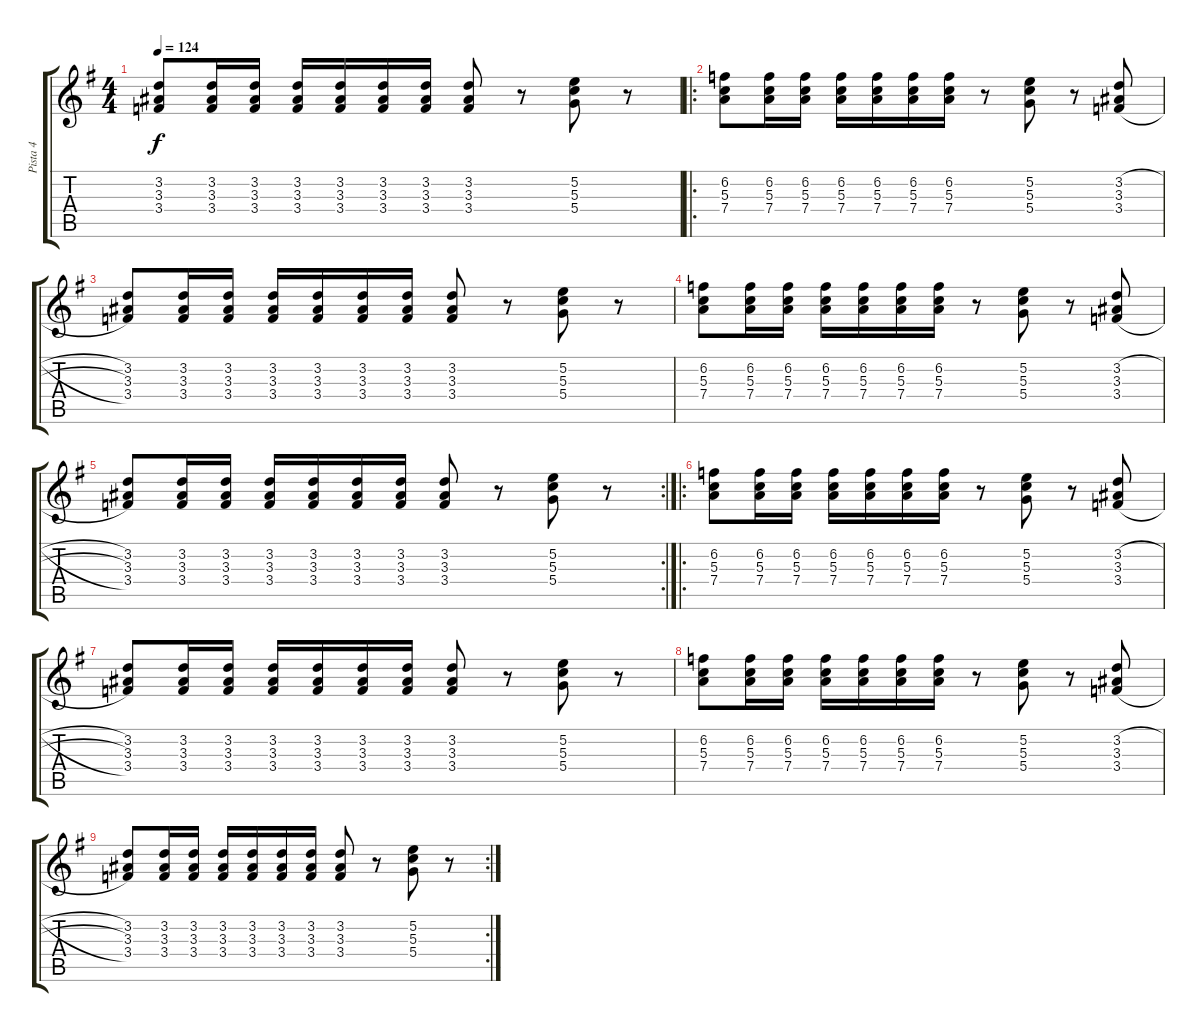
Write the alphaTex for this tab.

\track ("Pista 4" "Pista 4") {instrument electricguitarjazz}
\staff {score tabs}
\tuning (E4 B3 G3 D3 A2 E2) {hide}
\ts (4 4)
\tempo 124
\clef g2
\ks g
(3.2 3.3 3.4).8{dy f} (3.2 3.3 3.4).16 (3.2 3.3 3.4).16 (3.2 3.3 3.4).16 (3.2 3.3 3.4).16 (3.2 3.3 3.4).16 (3.2 3.3 3.4).16 (3.2 3.3 3.4).8 r.8 (5.2 5.3 5.4).8 r.8 |
\ro
(6.2 5.3 7.4).8 (6.2 5.3 7.4).16 (6.2 5.3 7.4).16 (6.2 5.3 7.4).16 (6.2 5.3 7.4).16 (6.2 5.3 7.4).16 (6.2 5.3 7.4).16 r.8 (5.2 5.3 5.4).8 r.8 (3.2{h} 3.3{h} 3.4{h}).8 |
(3.2 3.3 3.4).8 (3.2 3.3 3.4).16 (3.2 3.3 3.4).16 (3.2 3.3 3.4).16 (3.2 3.3 3.4).16 (3.2 3.3 3.4).16 (3.2 3.3 3.4).16 (3.2 3.3 3.4).8 r.8 (5.2 5.3 5.4).8 r.8 |
(6.2 5.3 7.4).8 (6.2 5.3 7.4).16 (6.2 5.3 7.4).16 (6.2 5.3 7.4).16 (6.2 5.3 7.4).16 (6.2 5.3 7.4).16 (6.2 5.3 7.4).16 r.8 (5.2 5.3 5.4).8 r.8 (3.2{h} 3.3{h} 3.4{h}).8 |
\rc 2
(3.2 3.3 3.4).8 (3.2 3.3 3.4).16 (3.2 3.3 3.4).16 (3.2 3.3 3.4).16 (3.2 3.3 3.4).16 (3.2 3.3 3.4).16 (3.2 3.3 3.4).16 (3.2 3.3 3.4).8 r.8 (5.2 5.3 5.4).8 r.8 |
\ro
(6.2 5.3 7.4).8 (6.2 5.3 7.4).16 (6.2 5.3 7.4).16 (6.2 5.3 7.4).16 (6.2 5.3 7.4).16 (6.2 5.3 7.4).16 (6.2 5.3 7.4).16 r.8 (5.2 5.3 5.4).8 r.8 (3.2{h} 3.3{h} 3.4{h}).8 |
(3.2 3.3 3.4).8 (3.2 3.3 3.4).16 (3.2 3.3 3.4).16 (3.2 3.3 3.4).16 (3.2 3.3 3.4).16 (3.2 3.3 3.4).16 (3.2 3.3 3.4).16 (3.2 3.3 3.4).8 r.8 (5.2 5.3 5.4).8 r.8 |
(6.2 5.3 7.4).8 (6.2 5.3 7.4).16 (6.2 5.3 7.4).16 (6.2 5.3 7.4).16 (6.2 5.3 7.4).16 (6.2 5.3 7.4).16 (6.2 5.3 7.4).16 r.8 (5.2 5.3 5.4).8 r.8 (3.2{h} 3.3{h} 3.4{h}).8 |
\rc 2
(3.2 3.3 3.4).8 (3.2 3.3 3.4).16 (3.2 3.3 3.4).16 (3.2 3.3 3.4).16 (3.2 3.3 3.4).16 (3.2 3.3 3.4).16 (3.2 3.3 3.4).16 (3.2 3.3 3.4).8 r.8 (5.2 5.3 5.4).8 r.8
